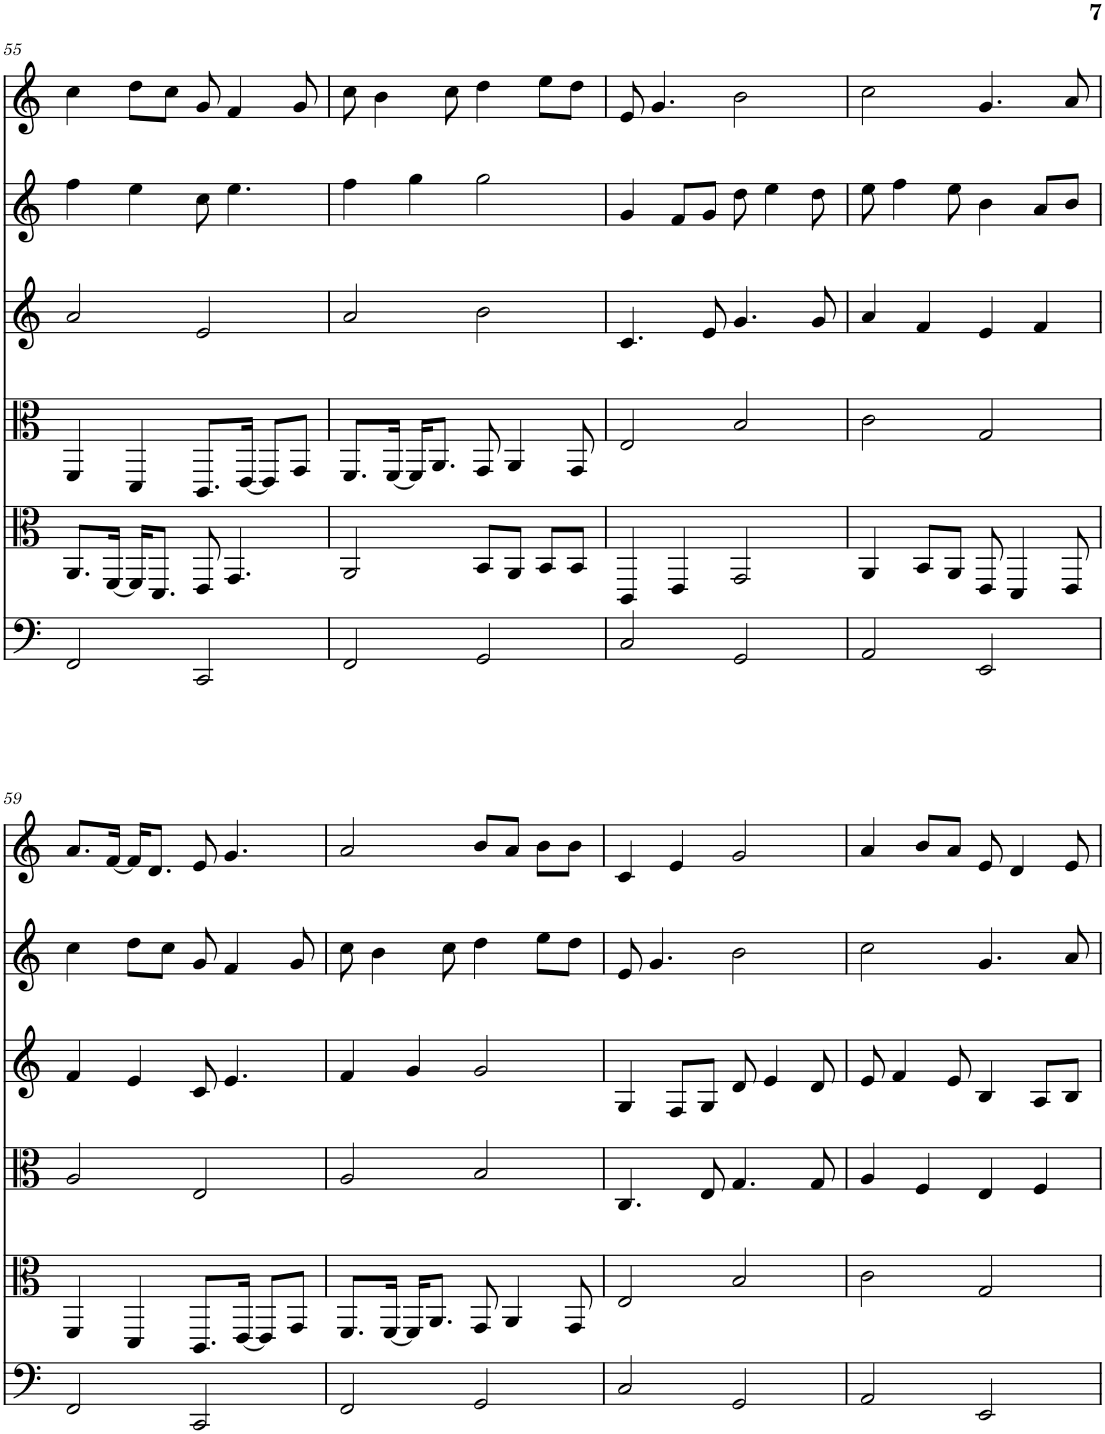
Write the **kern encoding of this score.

**kern	**kern	**kern	**kern	**kern	**kern
*part6	*part5	*part4	*part3	*part2	*part1
*staff6	*staff5	*staff4	*staff3	*staff2	*staff1
*I"cello	*I"viola [2]	*I"viola	*I"violin [3]	*I"violin [2]	*I"violin
*	*I'Vla	*I'Vla	*I'Vln	*I'Vln	*I'Vln
!!LO:PB:g=z
*clefF4	*clefC3	*clefC3	*clefG2	*clefG2	*clefG2
*k[]	*k[]	*k[]	*k[]	*k[]	*k[]
*M4/4	*M4/4	*M4/4	*M4/4	*M4/4	*M4/4
=55	=55	=55	=55	=55	=55
2FF/	8.AA/L	4FF/	2a/	4ff\	4cc\
.	[16FF/Jk	.	.	.	.
.	16FF/KL]	4DD/	.	4ee\	8dd\L
.	8.DD/J	.	.	.	.
.	.	.	.	.	8cc\J
2CC/	8EE/	8.CC/L	2e/	8cc\	8g/
.	4.GG/	.	.	4.ee\	4f/
.	.	[16EE/Jk	.	.	.
.	.	8EE/L]	.	.	.
.	.	8GG/J	.	.	8g/
=56	=56	=56	=56	=56	=56
2FF/	2AA/	8.FF/L	2a/	4ff\	8cc\
.	.	.	.	.	4b\
.	.	[16FF/Jk	.	.	.
.	.	16FF/KL]	.	4gg\	.
.	.	8.AA/J	.	.	.
.	.	.	.	.	8cc\
2GG/	8BB/L	8GG/	2b\	2gg\	4dd\
.	8AA/J	4AA/	.	.	.
.	8BB/L	.	.	.	8ee\L
.	8BB/J	8GG/	.	.	8dd\J
=57	=57	=57	=57	=57	=57
2C/	4CC/	2E/	4.c/	4g/	8e/
.	.	.	.	.	4.g/
.	4EE/	.	.	8f/L	.
.	.	.	8e/	8g/J	.
2GG/	2GG/	2B/	4.g/	8dd\	2b\
.	.	.	.	4ee\	.
.	.	.	8g/	8dd\	.
=58	=58	=58	=58	=58	=58
2AA/	4AA/	2c\	4a/	8ee\	2cc\
.	.	.	.	4ff\	.
.	8BB/L	.	4f/	.	.
.	8AA/J	.	.	8ee\	.
2EE/	8EE/	2G/	4e/	4b\	4.g/
.	4DD/	.	.	.	.
.	.	.	4f/	8a/L	.
.	8EE/	.	.	8b/J	8a/
!!LO:LB:g=z
=59	=59	=59	=59	=59	=59
2FF/	4FF/	2A/	4f/	4cc\	8.a/L
.	.	.	.	.	[16f/Jk
.	4DD/	.	4e/	8dd\L	16f/KL]
.	.	.	.	.	8.d/J
.	.	.	.	8cc\J	.
2CC/	8.CC/L	2E/	8c/	8g/	8e/
.	.	.	4.e/	4f/	4.g/
.	[16EE/Jk	.	.	.	.
.	8EE/L]	.	.	.	.
.	8GG/J	.	.	8g/	.
=60	=60	=60	=60	=60	=60
2FF/	8.FF/L	2A/	4f/	8cc\	2a/
.	.	.	.	4b\	.
.	[16FF/Jk	.	.	.	.
.	16FF/KL]	.	4g/	.	.
.	8.AA/J	.	.	.	.
.	.	.	.	8cc\	.
2GG/	8GG/	2B/	2g/	4dd\	8b/L
.	4AA/	.	.	.	8a/J
.	.	.	.	8ee\L	8b\L
.	8GG/	.	.	8dd\J	8b\J
=61	=61	=61	=61	=61	=61
2C/	2E/	4.C/	4G/	8e/	4c/
.	.	.	.	4.g/	.
.	.	.	8F/L	.	4e/
.	.	8E/	8G/J	.	.
2GG/	2B/	4.G/	8d/	2b\	2g/
.	.	.	4e/	.	.
.	.	8G/	8d/	.	.
=62	=62	=62	=62	=62	=62
2AA/	2c\	4A/	8e/	2cc\	4a/
.	.	.	4f/	.	.
.	.	4F/	.	.	8b/L
.	.	.	8e/	.	8a/J
2EE/	2G/	4E/	4B/	4.g/	8e/
.	.	.	.	.	4d/
.	.	4F/	8A/L	.	.
.	.	.	8B/J	8a/	8e/
=	=	=	=	=	=
*-	*-	*-	*-	*-	*-
